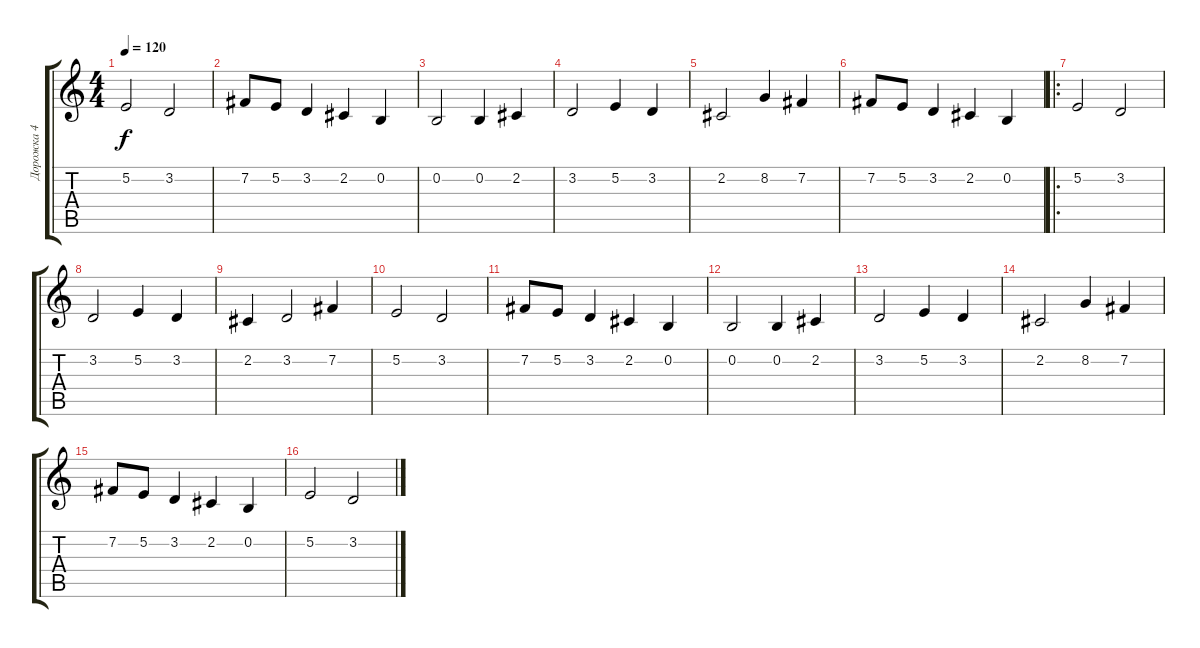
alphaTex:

\track ("Дорожка 4" "Дорожка 4") {instrument violin}
\staff {score tabs}
\tuning (E4 B3 G3 D3 A2 E2) {hide}
\ts (4 4)
\tempo 120
\clef g2
\ks c
5.2.2{dy f} 3.2.2 |
7.2.8 5.2.8 3.2.4 2.2.4 0.2.4 |
0.2.2 0.2.4 2.2.4 |
3.2.2 5.2.4 3.2.4 |
2.2.2 8.2.4 7.2.4 |
7.2.8 5.2.8 3.2.4 2.2.4 0.2.4 |
\ro
5.2.2 3.2.2 |
3.2.2 5.2.4 3.2.4 |
2.2.4 3.2.2 7.2.4 |
5.2.2 3.2.2 |
7.2.8 5.2.8 3.2.4 2.2.4 0.2.4 |
0.2.2 0.2.4 2.2.4 |
3.2.2 5.2.4 3.2.4 |
2.2.2 8.2.4 7.2.4 |
7.2.8 5.2.8 3.2.4 2.2.4 0.2.4 |
5.2.2 3.2.2
